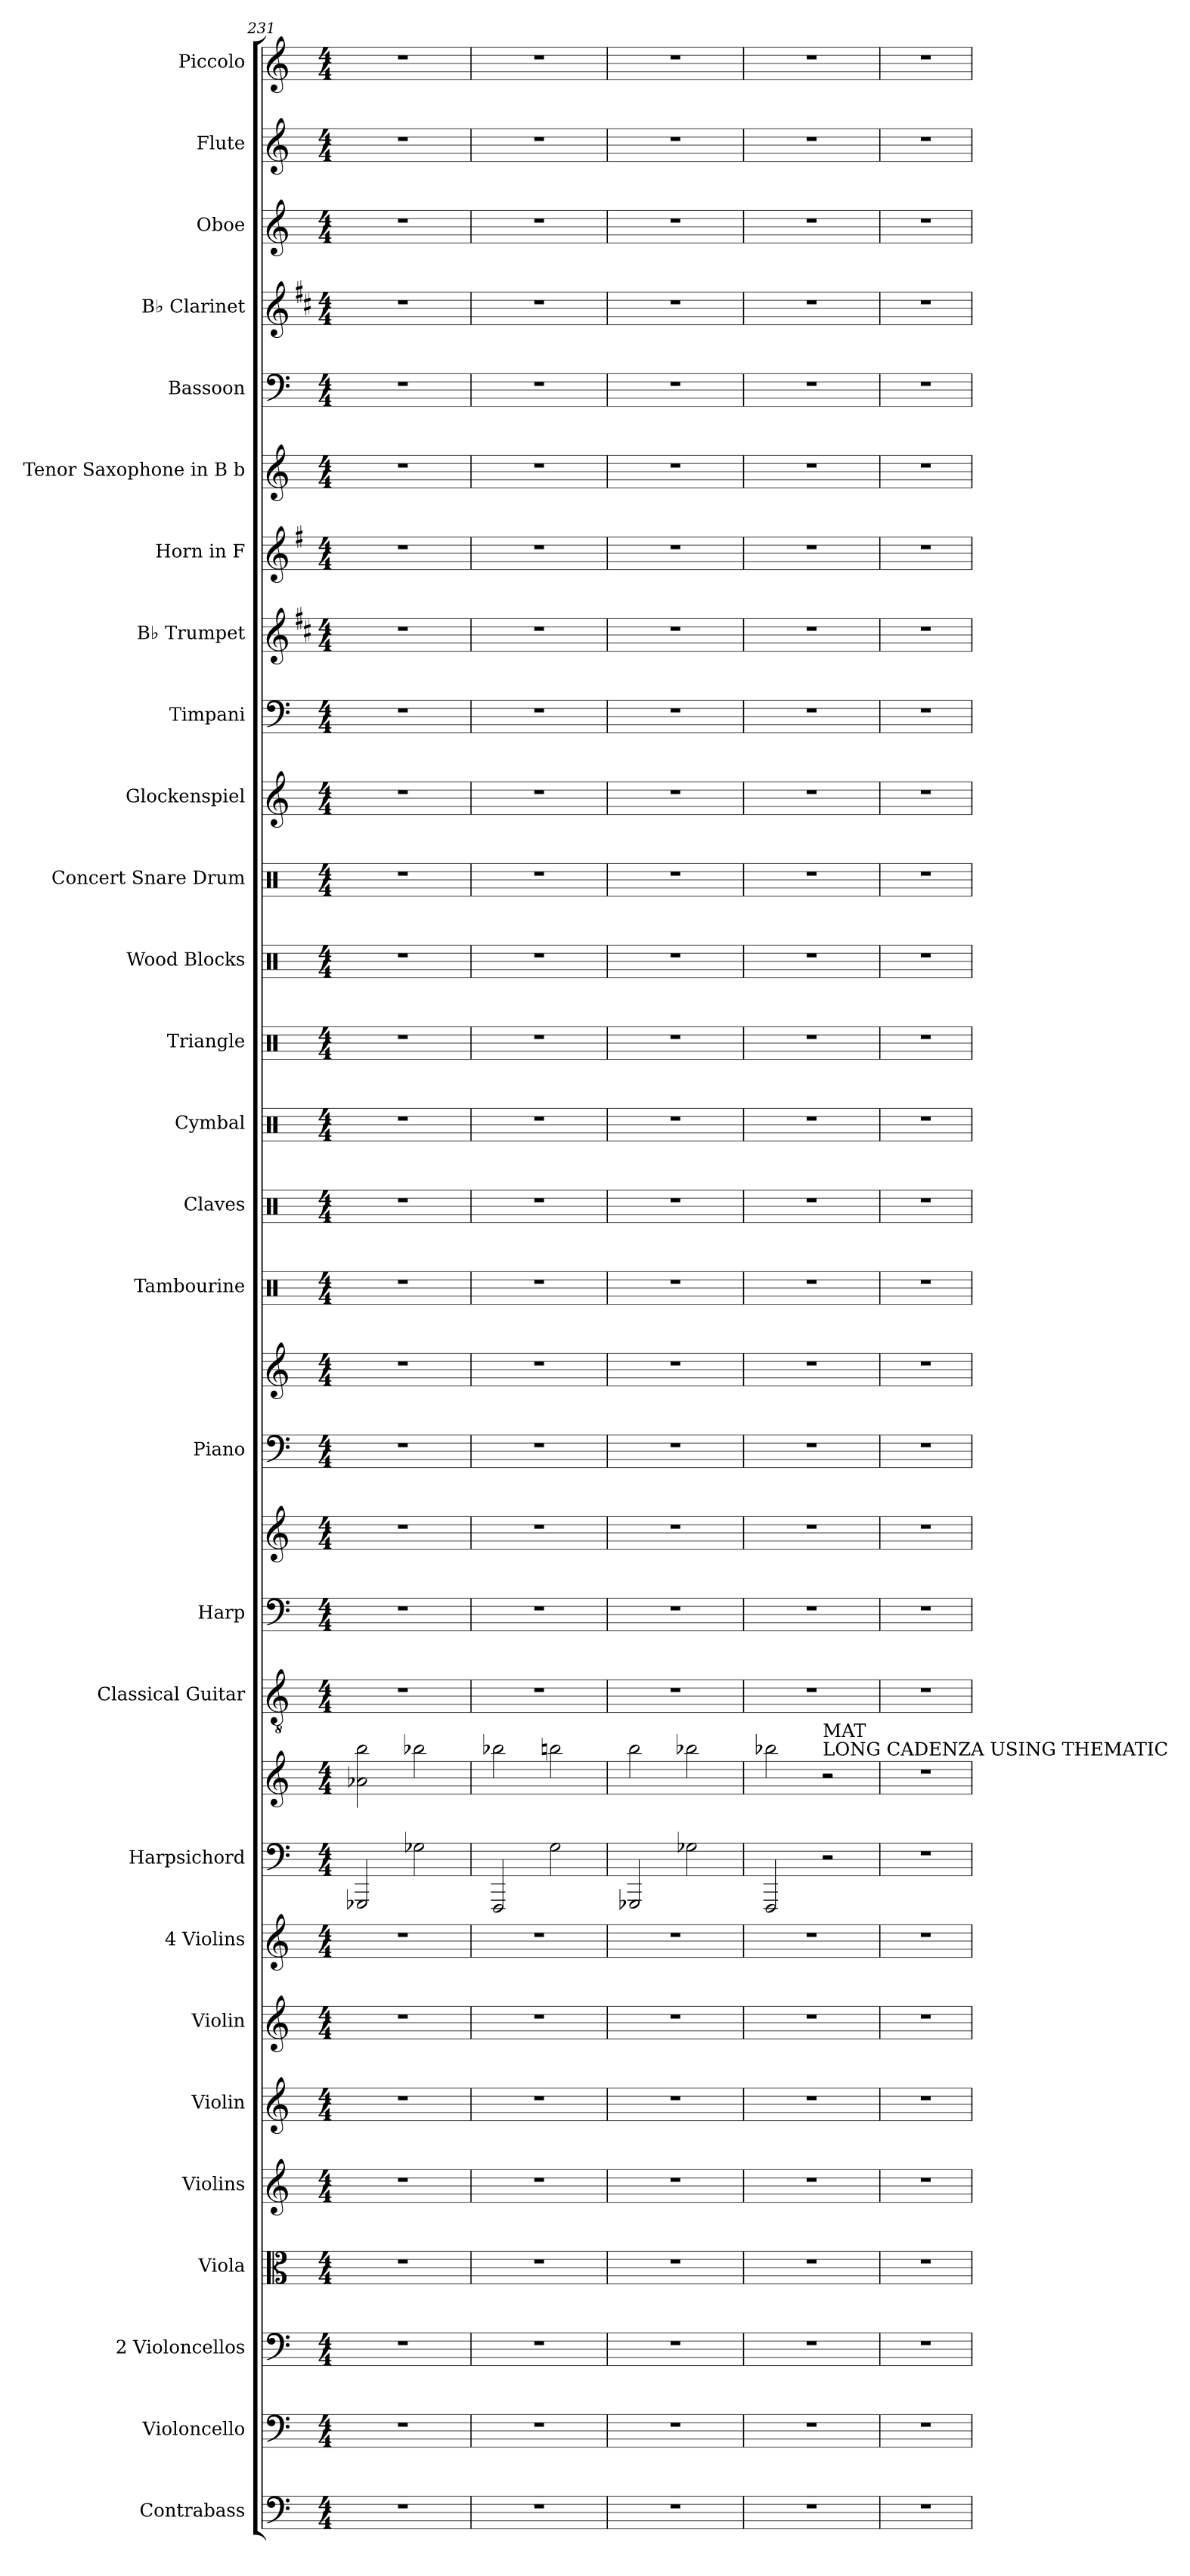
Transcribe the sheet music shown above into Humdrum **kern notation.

**kern	**kern	**kern	**kern	**kern	**kern	**kern	**kern	**kern	**kern	**kern	**kern	**kern	**kern	**kern	**kern	**kern	**kern	**kern	**kern	**kern	**kern	**kern	**kern	**kern	**kern	**kern	**kern	**kern	**kern	**kern
*part28	*part27	*part26	*part25	*part24	*part23	*part22	*part21	*part20	*part20	*part19	*part18	*part18	*part17	*part17	*part16	*part15	*part14	*part13	*part12	*part11	*part10	*part9	*part8	*part7	*part6	*part5	*part4	*part3	*part2	*part1
*staff31	*staff30	*staff29	*staff28	*staff27	*staff26	*staff25	*staff24	*staff23	*staff22	*staff21	*staff20	*staff19	*staff18	*staff17	*staff16	*staff15	*staff14	*staff13	*staff12	*staff11	*staff10	*staff9	*staff8	*staff7	*staff6	*staff5	*staff4	*staff3	*staff2	*staff1
*I"Contrabass	*I"Violoncello	*I"2 Violoncellos	*I"Viola	*I"Violins	*I"Violin	*I"Violin	*I"4 Violins	*I"Harpsichord	*	*I"Classical Guitar	*I"Harp	*	*I"Piano	*	*I"Tambourine	*I"Claves	*I"Cymbal	*I"Triangle	*I"Wood Blocks	*I"Concert Snare Drum	*I"Glockenspiel	*I"Timpani	*I"B♭ Trumpet	*I"Horn in F	*I"Tenor Saxophone in B b	*I"Bassoon	*I"B♭ Clarinet	*I"Oboe	*I"Flute	*I"Piccolo
*I'Cb.	*I'Vc.	*I'2 Vc.	*I'Vla.	*I'Vlns.	*I'Vln.	*I'Vln.	*I'4 Vlns.	*I'Hch.	*	*I'Guit.	*I'Hrp.	*	*I'Pno.	*	*I'Tamb.	*I'Clv.	*I'Cym.	*I'Trgl.	*I'Wd. Bl.	*I'Con. Sn.	*I'Glock.	*I'Timp.	*I'B♭ Tpt.	*	*I'T. Sax. Bb	*I'Bsn.	*I'B♭ Cl.	*I'Ob.	*I'Fl.	*I'Picc.
*clefF4	*clefF4	*clefF4	*clefC3	*clefG2	*clefG2	*clefG2	*clefG2	*clefF4	*clefG2	*clefGv2	*clefF4	*clefG2	*clefF4	*clefG2	*clefX	*clefX	*clefX	*clefX	*clefX	*clefX	*clefG2	*clefF4	*clefG2	*clefG2	*clefG2	*clefF4	*clefG2	*clefG2	*clefG2	*clefG2
*ITrd7c12	*	*	*	*	*	*	*	*	*	*	*	*	*	*	*	*	*	*	*	*	*ITrd-14c-24	*	*ITrd1c2	*ITrd4c7	*ITrd8c14	*	*ITrd1c2	*	*	*ITrd-7c-12
*k[]	*k[]	*k[]	*k[]	*k[]	*k[]	*k[]	*k[]	*k[]	*k[]	*k[]	*k[]	*k[]	*k[]	*k[]	*k[]	*k[]	*k[]	*k[]	*k[]	*k[]	*k[]	*k[]	*k[]	*k[]	*k[]	*k[]	*k[]	*k[]	*k[]	*k[]
*M4/4	*M4/4	*M4/4	*M4/4	*M4/4	*M4/4	*M4/4	*M4/4	*M4/4	*M4/4	*M4/4	*M4/4	*M4/4	*M4/4	*M4/4	*M4/4	*M4/4	*M4/4	*M4/4	*M4/4	*M4/4	*M4/4	*M4/4	*M4/4	*M4/4	*M4/4	*M4/4	*M4/4	*M4/4	*M4/4	*M4/4
=231	=231	=231	=231	=231	=231	=231	=231	=231	=231	=231	=231	=231	=231	=231	=231	=231	=231	=231	=231	=231	=231	=231	=231	=231	=231	=231	=231	=231	=231	=231
1r	1r	1r	1r	1r	1r	1r	1r	2GGG-X/	2a-X\ 2bb\	1r	1r	1r	1r	1r	1r	1r	1r	1r	1r	1r	1r	1r	1r	1r	1r	1r	1r	1r	1r	1r
.	.	.	.	.	.	.	.	2G-X\	2bb-X\	.	.	.	.	.	.	.	.	.	.	.	.	.	.	.	.	.	.	.	.	.
=232	=232	=232	=232	=232	=232	=232	=232	=232	=232	=232	=232	=232	=232	=232	=232	=232	=232	=232	=232	=232	=232	=232	=232	=232	=232	=232	=232	=232	=232	=232
1r	1r	1r	1r	1r	1r	1r	1r	2FFF/	2bb-X\	1r	1r	1r	1r	1r	1r	1r	1r	1r	1r	1r	1r	1r	1r	1r	1r	1r	1r	1r	1r	1r
.	.	.	.	.	.	.	.	2G\	2bbn\	.	.	.	.	.	.	.	.	.	.	.	.	.	.	.	.	.	.	.	.	.
=233	=233	=233	=233	=233	=233	=233	=233	=233	=233	=233	=233	=233	=233	=233	=233	=233	=233	=233	=233	=233	=233	=233	=233	=233	=233	=233	=233	=233	=233	=233
1r	1r	1r	1r	1r	1r	1r	1r	2GGG-X/	2bb\	1r	1r	1r	1r	1r	1r	1r	1r	1r	1r	1r	1r	1r	1r	1r	1r	1r	1r	1r	1r	1r
.	.	.	.	.	.	.	.	2G-X\	2bb-X\	.	.	.	.	.	.	.	.	.	.	.	.	.	.	.	.	.	.	.	.	.
=234	=234	=234	=234	=234	=234	=234	=234	=234	=234	=234	=234	=234	=234	=234	=234	=234	=234	=234	=234	=234	=234	=234	=234	=234	=234	=234	=234	=234	=234	=234
1r	1r	1r	1r	1r	1r	1r	1r	2FFF/	2bb-X\	1r	1r	1r	1r	1r	1r	1r	1r	1r	1r	1r	1r	1r	1r	1r	1r	1r	1r	1r	1r	1r
!	!	!	!	!	!	!	!	!	!LO:TX:a:t=LONG CADENZA USING THEMATIC	!	!	!	!	!	!	!	!	!	!	!	!	!	!	!	!	!	!	!	!	!
!	!	!	!	!	!	!	!	!	!LO:TX:a:t=MAT	!	!	!	!	!	!	!	!	!	!	!	!	!	!	!	!	!	!	!	!	!
.	.	.	.	.	.	.	.	2r	2r	.	.	.	.	.	.	.	.	.	.	.	.	.	.	.	.	.	.	.	.	.
=235	=235	=235	=235	=235	=235	=235	=235	=235	=235	=235	=235	=235	=235	=235	=235	=235	=235	=235	=235	=235	=235	=235	=235	=235	=235	=235	=235	=235	=235	=235
1r	1r	1r	1r	1r	1r	1r	1r	1r	1r	1r	1r	1r	1r	1r	1r	1r	1r	1r	1r	1r	1r	1r	1r	1r	1r	1r	1r	1r	1r	1r
=	=	=	=	=	=	=	=	=	=	=	=	=	=	=	=	=	=	=	=	=	=	=	=	=	=	=	=	=	=	=
*-	*-	*-	*-	*-	*-	*-	*-	*-	*-	*-	*-	*-	*-	*-	*-	*-	*-	*-	*-	*-	*-	*-	*-	*-	*-	*-	*-	*-	*-	*-
